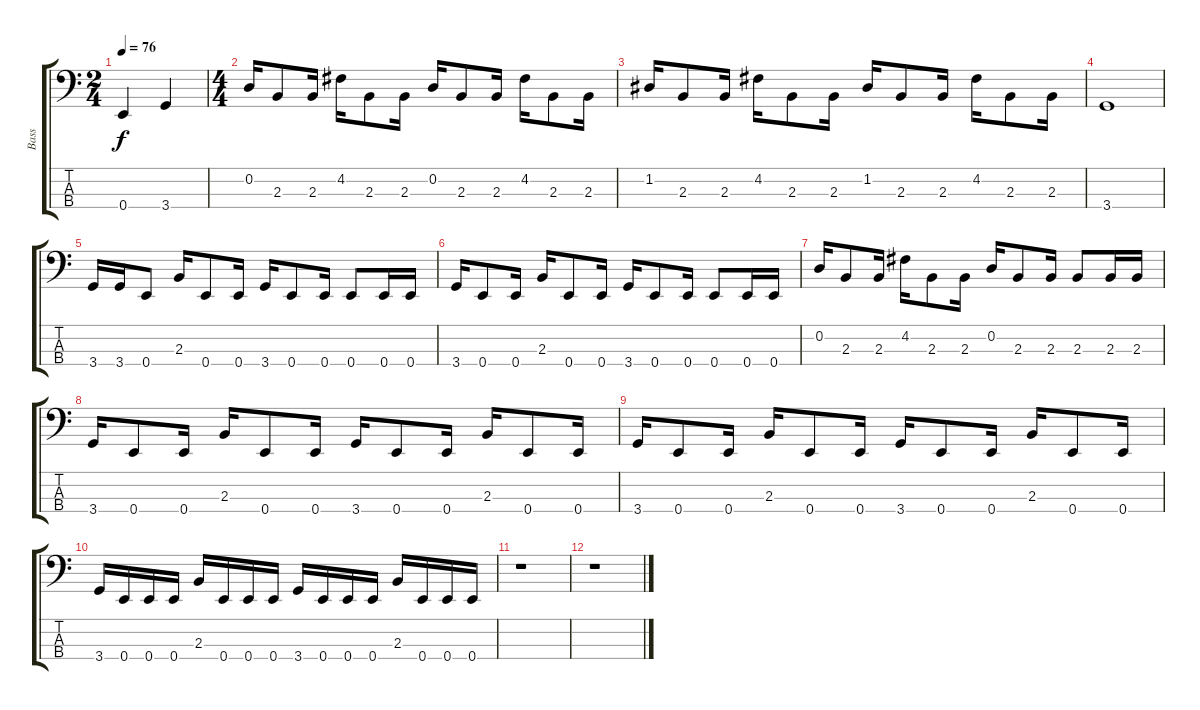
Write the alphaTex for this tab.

\track ("Bass" "Bass") {instrument electricbassfinger}
\staff {score tabs}
\tuning (G2 D2 A1 E1) {hide}
\ts (2 4)
\tempo 76
\clef f4
\ks c
0.4.4{dy f} 3.4.4 |
\ts (4 4)
0.2.16 2.3.8 2.3.16 4.2.16 2.3.8 2.3.16 0.2.16 2.3.8 2.3.16 4.2.16 2.3.8 2.3.16 |
1.2.16 2.3.8 2.3.16 4.2.16 2.3.8 2.3.16 1.2.16 2.3.8 2.3.16 4.2.16 2.3.8 2.3.16 |
3.4.1 |
3.4.16 3.4.16 0.4.8 2.3.16 0.4.8 0.4.16 3.4.16 0.4.8 0.4.16 0.4.8 0.4.16 0.4.16 |
3.4.16 0.4.8 0.4.16 2.3.16 0.4.8 0.4.16 3.4.16 0.4.8 0.4.16 0.4.8 0.4.16 0.4.16 |
0.2.16 2.3.8 2.3.16 4.2.16 2.3.8 2.3.16 0.2.16 2.3.8 2.3.16 2.3.8 2.3.16 2.3.16 |
3.4.16 0.4.8 0.4.16 2.3.16 0.4.8 0.4.16 3.4.16 0.4.8 0.4.16 2.3.16 0.4.8 0.4.16 |
3.4.16 0.4.8 0.4.16 2.3.16 0.4.8 0.4.16 3.4.16 0.4.8 0.4.16 2.3.16 0.4.8 0.4.16 |
3.4.16 0.4.16 0.4.16 0.4.16 2.3.16 0.4.16 0.4.16 0.4.16 3.4.16 0.4.16 0.4.16 0.4.16 2.3.16 0.4.16 0.4.16 0.4.16 |
r.1 |
r.1
